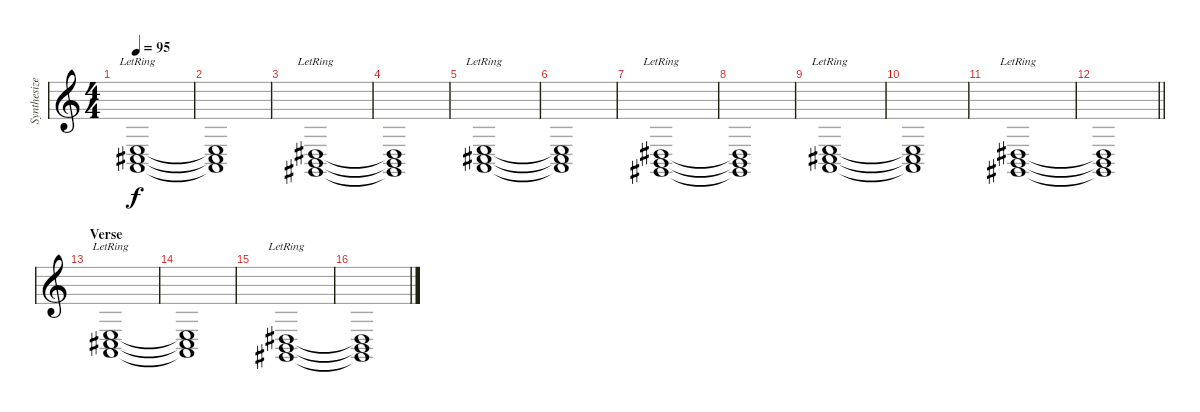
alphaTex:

\track ("Synthesizer" "Synthesize") {instrument pad1newage}
\staff {score}
\tuning (E4 B3 G3 D3 A2 E2 B1) {hide}
\ts (4 4)
\tempo 95
\clef g2
\ks c
(2.4{lr} 0.5{lr} 9.6{lr}).1{dy f} |
(2.4{t} 0.5{t} 9.6{t}).1 |
(1.4{lr} 2.5{lr} 4.6{lr}).1 |
(1.4{t} 2.5{t} 4.6{t}).1 |
(2.4{lr} 0.5{lr} 9.6{lr}).1 |
(2.4{t} 0.5{t} 9.6{t}).1 |
(1.4{lr} 2.5{lr} 4.6{lr}).1 |
(1.4{t} 2.5{t} 4.6{t}).1 |
(2.4{lr} 0.5{lr} 9.6{lr}).1 |
(2.4{t} 0.5{t} 9.6{t}).1 |
(1.4{lr} 2.5{lr} 4.6{lr}).1 |
\barLineRight lightlight
(1.4{t} 2.5{t} 4.6{t}).1 |
\section ("" "Verse")
(2.4{lr} 0.5{lr} 9.6{lr}).1 |
(2.4{t} 0.5{t} 9.6{t}).1 |
(1.4{lr} 2.5{lr} 4.6{lr}).1 |
(1.4{t} 2.5{t} 4.6{t}).1
